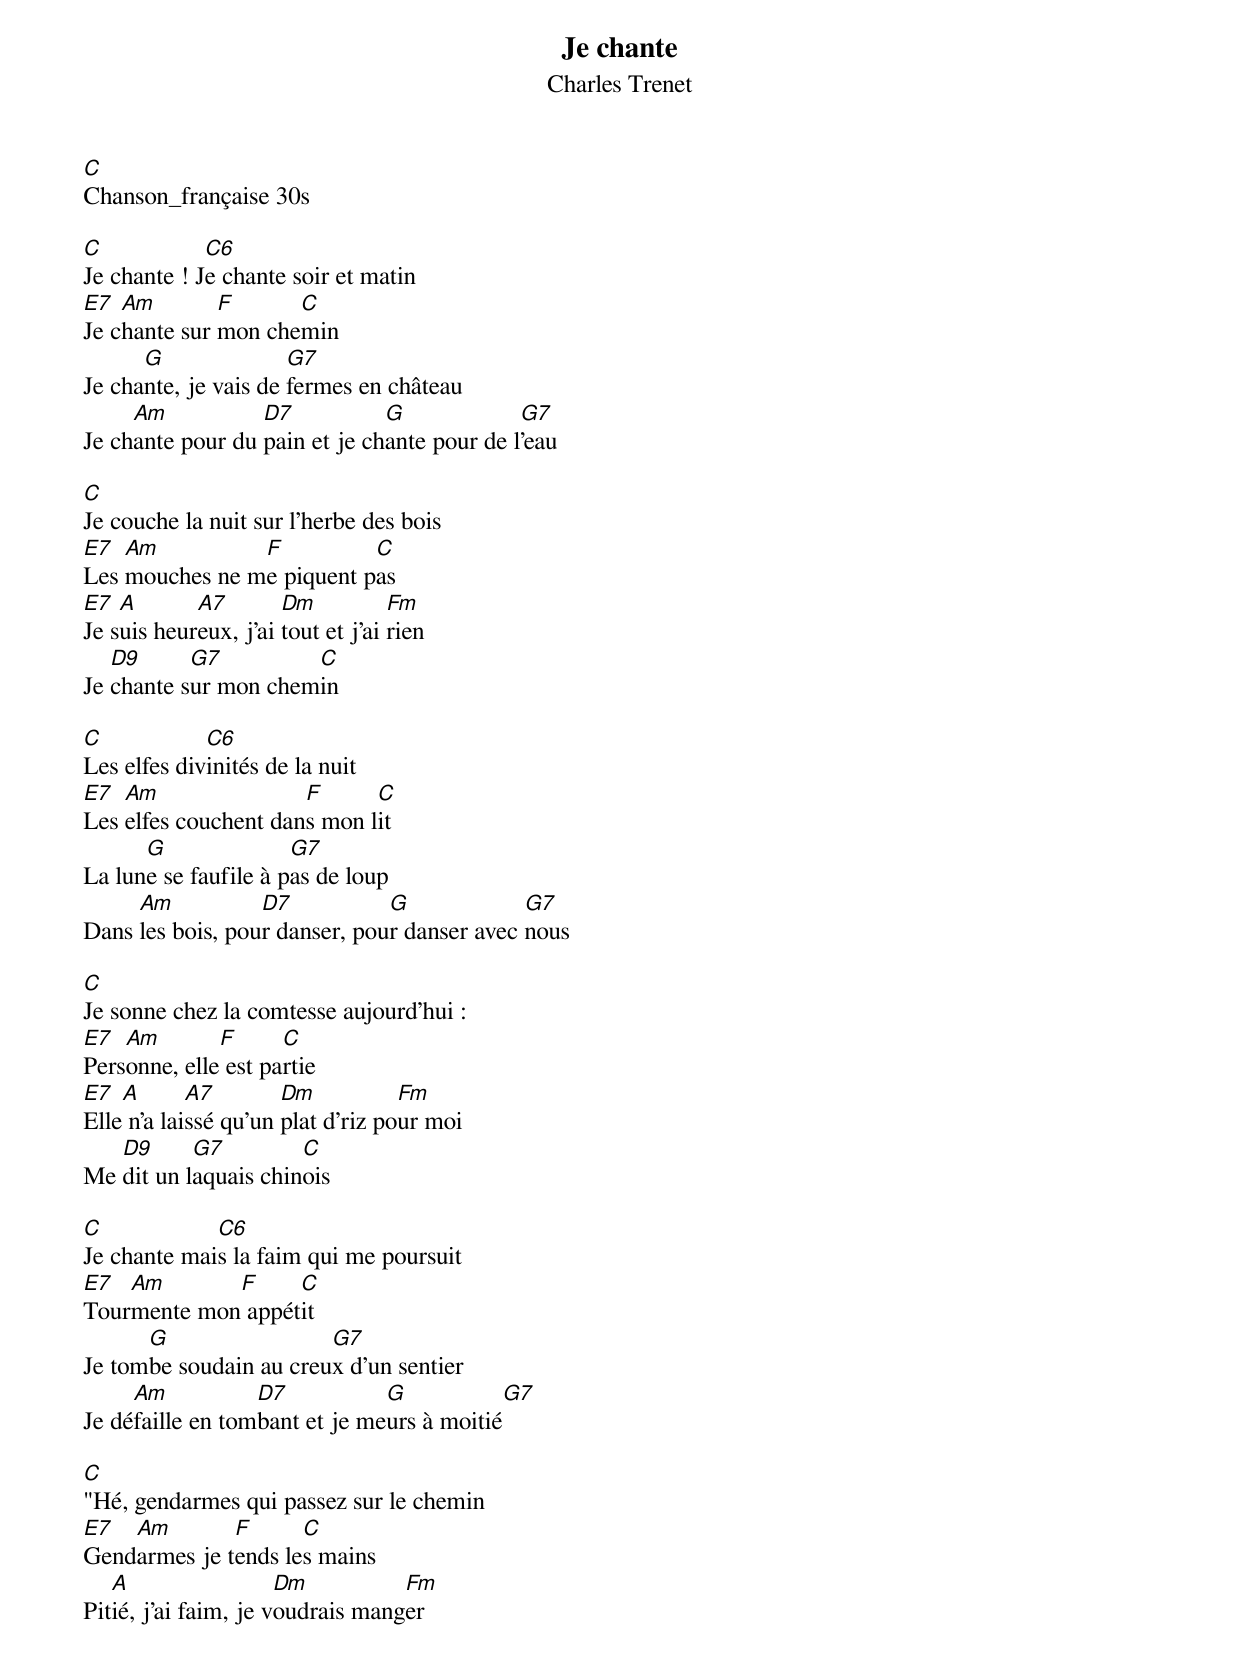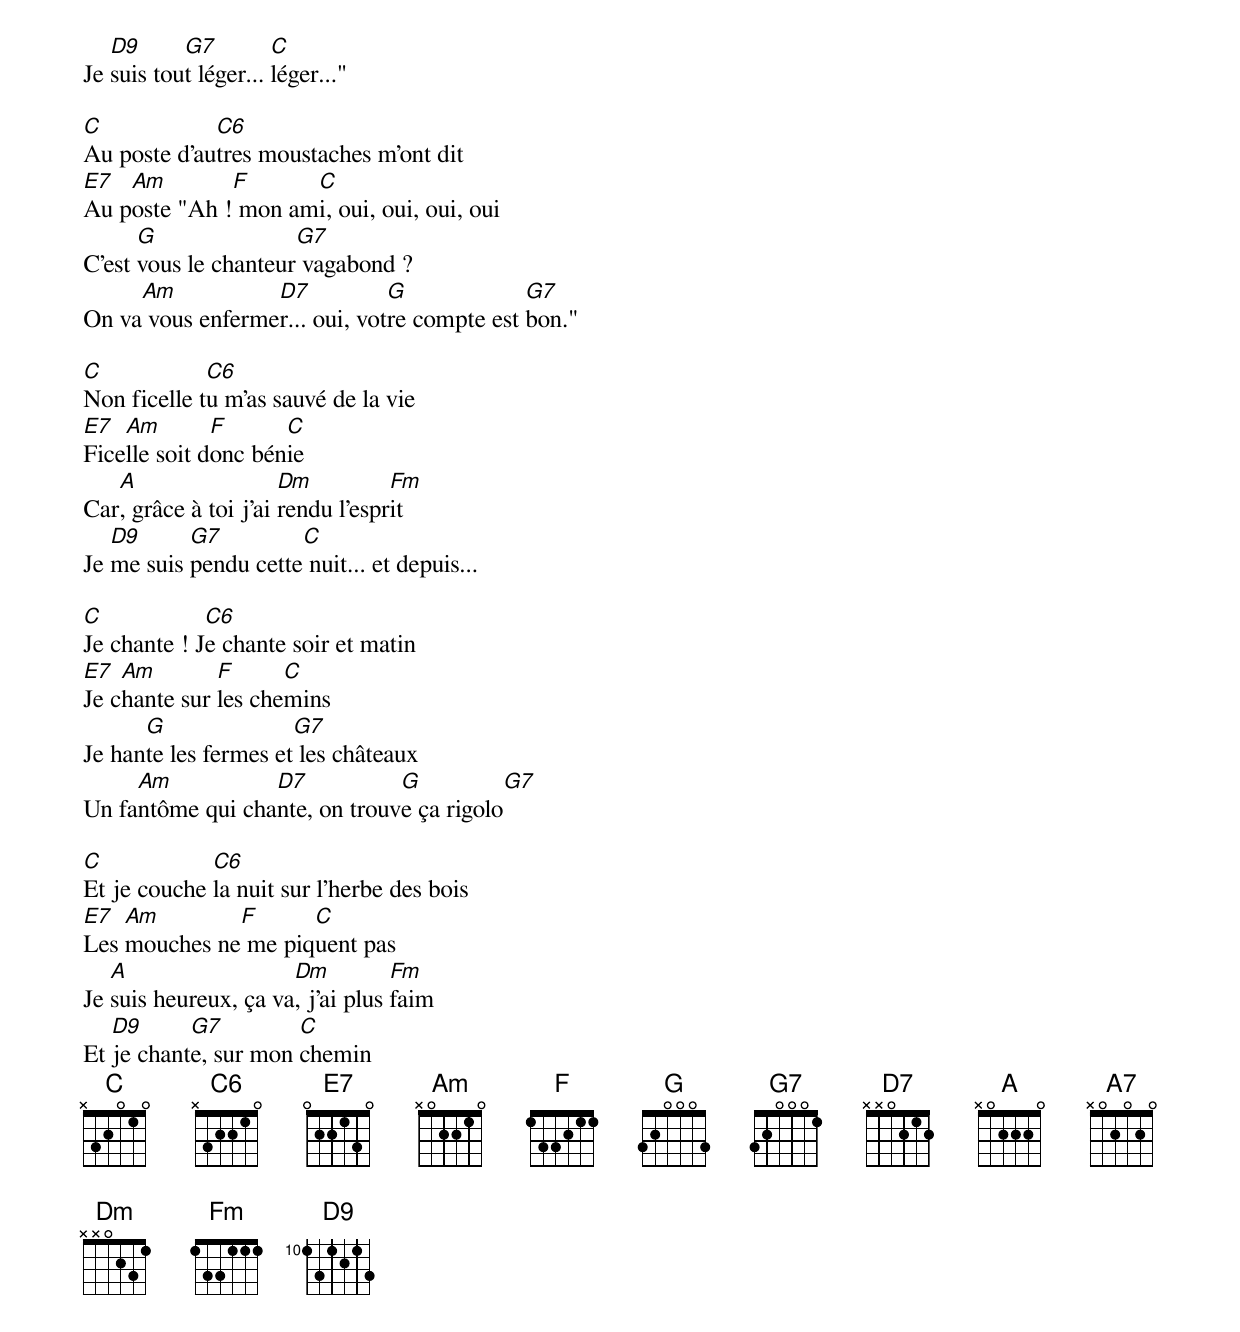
Je chante
Charles Trenet
C
Chanson_française 30s

C            C6
Je chante ! Je chante soir et matin
E7  Am        F      C
Je chante sur mon chemin
      G               G7
Je chante, je vais de fermes en château
     Am           D7           G             G7
Je chante pour du pain et je chante pour de l'eau

C
Je couche la nuit sur l'herbe des bois
E7  Am          F          C
Les mouches ne me piquent pas
E7  A       A7        Dm           Fm
Je suis heureux, j'ai tout et j'ai rien
   D9      G7         C
Je chante sur mon chemin

C            C6
Les elfes divinités de la nuit
E7  Am                F      C
Les elfes couchent dans mon lit
      G               G7
La lune se faufile à pas de loup
     Am           D7           G             G7
Dans les bois, pour danser, pour danser avec nous

C
Je sonne chez la comtesse aujourd'hui :
E7  Am        F      C
Personne, elle est partie
E7  A       A7        Dm           Fm
Elle n'a laissé qu'un plat d'riz pour moi
   D9      G7         C
Me dit un laquais chinois

C            C6
Je chante mais la faim qui me poursuit
E7  Am       F     C
Tourmente mon appétit
      G                 G7
Je tombe soudain au creux d'un sentier
     Am           D7           G             G7
Je défaille en tombant et je meurs à moitié

C
"Hé, gendarmes qui passez sur le chemin
E7  Am        F      C
Gendarmes je tends les mains
   A                  Dm          Fm
Pitié, j'ai faim, je voudrais manger
   D9      G7         C
Je suis tout léger... léger..."

C            C6
Au poste d'autres moustaches m'ont dit
E7  Am        F      C
Au poste "Ah ! mon ami, oui, oui, oui, oui
      G               G7
C'est vous le chanteur vagabond ?
     Am           D7           G             G7
On va vous enfermer... oui, votre compte est bon."

C            C6
Non ficelle tu m'as sauvé de la vie
E7  Am        F      C
Ficelle soit donc bénie
   A                  Dm          Fm
Car, grâce à toi j'ai rendu l'esprit
   D9      G7         C
Je me suis pendu cette nuit... et depuis...

C            C6
Je chante ! Je chante soir et matin
E7  Am        F      C
Je chante sur les chemins
      G               G7
Je hante les fermes et les châteaux
     Am           D7           G             G7
Un fantôme qui chante, on trouve ça rigolo

C            C6
Et je couche la nuit sur l'herbe des bois
E7  Am        F      C
Les mouches ne me piquent pas
   A                  Dm          Fm
Je suis heureux, ça va, j'ai plus faim
   D9      G7         C
Et je chante, sur mon chemin
